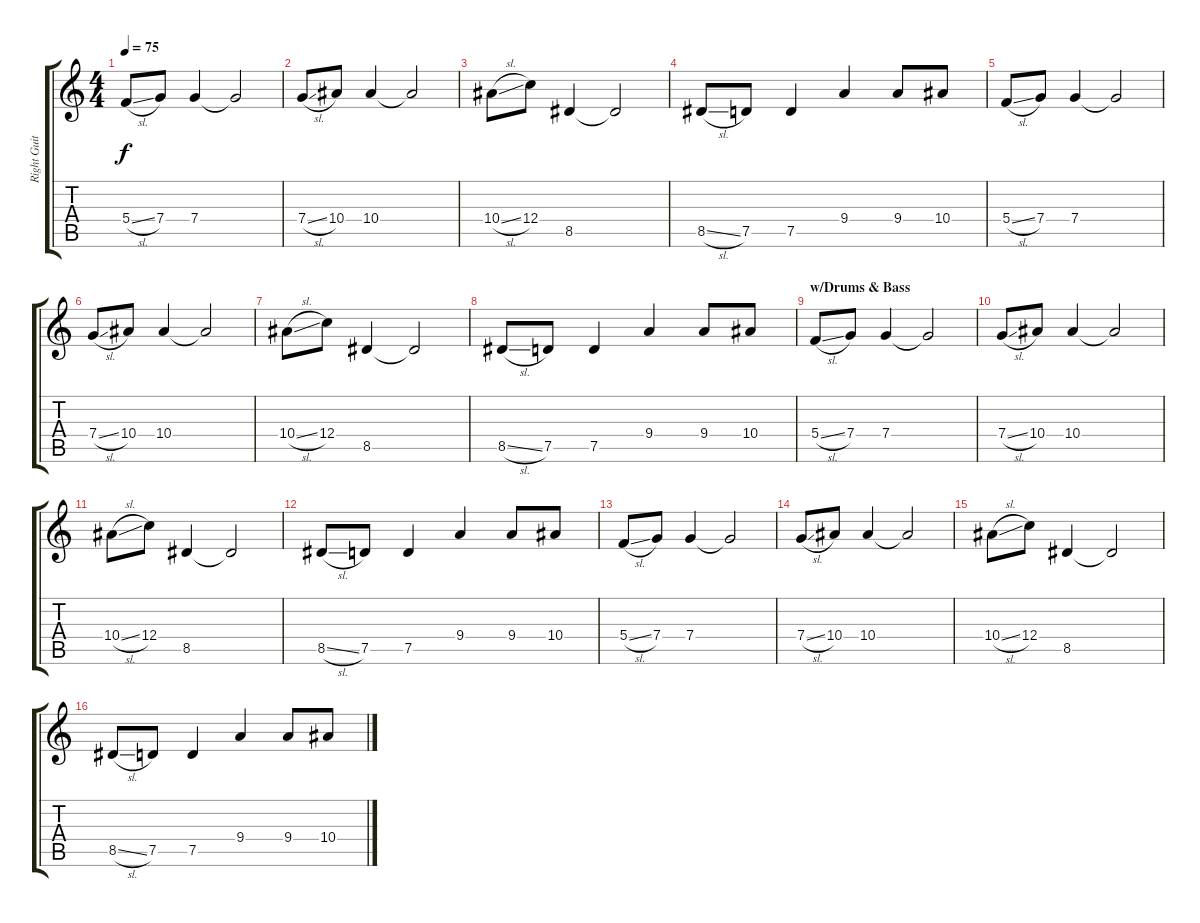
\track ("Right Guitar" "Right Guit") {instrument distortionguitar}
\staff {score tabs}
\tuning (D4 A3 F3 C3 G2 D2) {hide}
\ts (4 4)
\tempo 75
\clef g2
\ks c
5.4{sl}.8{dy f} 7.4.8 7.4.4 7.4{t}.2 |
7.4{sl}.8 10.4.8 10.4.4 10.4{t}.2 |
10.4{sl}.8 12.4.8 8.5.4 8.5{t}.2 |
8.5{sl}.8 7.5.8 7.5.4 9.4.4 9.4.8 10.4.8 |
5.4{sl}.8 7.4.8 7.4.4 7.4{t}.2 |
7.4{sl}.8 10.4.8 10.4.4 10.4{t}.2 |
10.4{sl}.8 12.4.8 8.5.4 8.5{t}.2 |
8.5{sl}.8 7.5.8 7.5.4 9.4.4 9.4.8 10.4.8 |
\section ("" "w/Drums & Bass")
5.4{sl}.8 7.4.8 7.4.4 7.4{t}.2 |
7.4{sl}.8 10.4.8 10.4.4 10.4{t}.2 |
10.4{sl}.8 12.4.8 8.5.4 8.5{t}.2 |
8.5{sl}.8 7.5.8 7.5.4 9.4.4 9.4.8 10.4.8 |
5.4{sl}.8 7.4.8 7.4.4 7.4{t}.2 |
7.4{sl}.8 10.4.8 10.4.4 10.4{t}.2 |
10.4{sl}.8 12.4.8 8.5.4 8.5{t}.2 |
8.5{sl}.8 7.5.8 7.5.4 9.4.4 9.4.8 10.4.8
